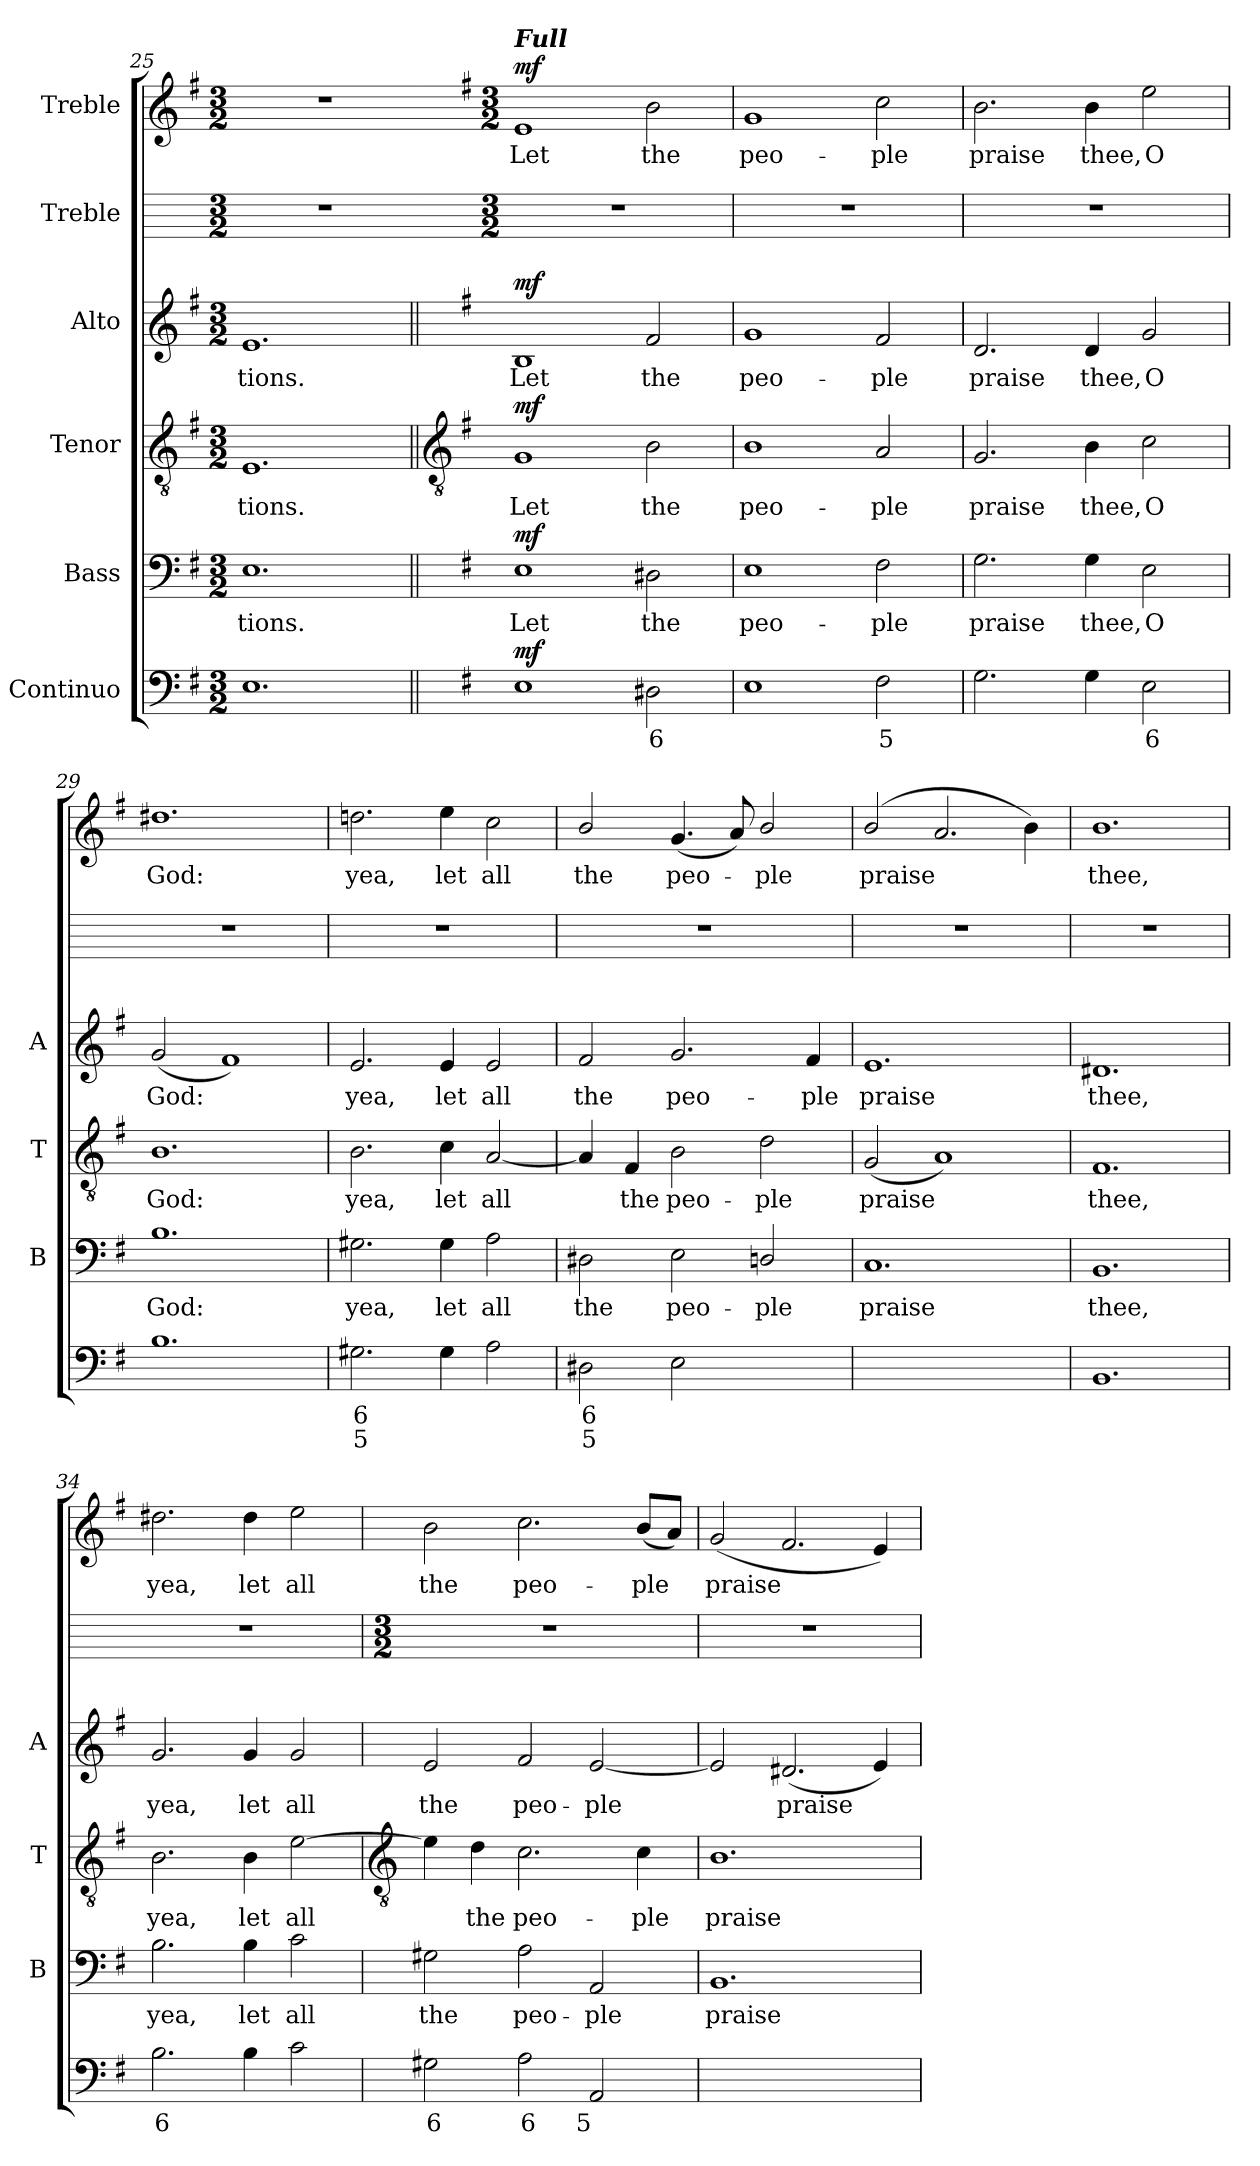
**kern	**text	**text	**dynam	**kern	**text	**dynam	**kern	**text	**dynam	**kern	**text	**dynam	**kern	**kern	**text	**dynam
*part6	*part6	*part6	*part6	*part5	*part5	*part5	*part4	*part4	*part4	*part3	*part3	*part3	*part2	*part1	*part1	*part1
*staff6	*staff6	*staff6	*staff6	*staff5	*staff5	*staff5	*staff4	*staff4	*staff4	*staff3	*staff3	*staff3	*staff2	*staff1	*staff1	*staff1
*I"Continuo	*	*	*	*I"Bass	*	*	*I"Tenor	*	*	*I"Alto	*	*	*I"Treble	*I"Treble	*	*
*	*	*	*	*I'B	*	*	*I'T	*	*	*I'A	*	*	*	*	*	*
*clefF4	*	*	*	*clefF4	*	*	*clefGv2	*	*	*clefG2	*	*	*	*clefG2	*	*
*k[f#]	*	*	*	*k[f#]	*	*	*k[f#]	*	*	*k[f#]	*	*	*	*k[f#]	*	*
*G:	*	*	*	*G:	*	*	*G:	*	*	*G:	*	*	*	*G:	*	*
*M3/2	*	*	*	*M3/2	*	*	*M3/2	*	*	*M3/2	*	*	*M3/2	*M3/2	*	*
=25	=25	=25	=25	=25	=25	=25	=25	=25	=25	=25	=25	=25	=25	=25	=25	=25
!	!	!	!	!	!LO:LY:b	!	!	!LO:LY:b	!	!	!LO:LY:b	!	!	!	!	!
1.E	.	.	.	1.E	-tions.	.	1.E	tions.	.	1.e	tions.	.	1.r	1.r	.	.
!!LO:LB:g=z
=26||	=26	=26	=26	=26||	=26	=26	=26||	=26	=26	=26||	=26	=26	=26	=26	=26	=26
*	*	*	*	*	*	*	*clefGv2	*	*	*	*	*	*	*	*	*
*	*	*	*	*	*	*	*	*	*	*	*	*	*	*k[f#]	*	*
*	*	*	*	*	*	*	*	*	*	*	*	*	*	*G:	*	*
*	*	*	*	*	*	*	*	*	*	*	*	*	*M3/2	*M3/2	*	*
!	!	!	!	!	!	!	!	!	!	!	!	!	!	!LO:TX:a:Bi:t=Full	!	!
!	!	!	!LO:DY:b	!	!LO:LY:b	!LO:DY:b	!	!LO:LY:b	!LO:DY:b	!	!LO:LY:b	!LO:DY:b	!	!	!LO:LY:b	!LO:DY:b
1E	.	.	mf	1E	Let	mf	1G	Let	mf	1B	Let	mf	1.r	1e	Let	mf
!	!LO:LY:b	!	!	!	!LO:LY:b	!	!	!LO:LY:b	!	!	!LO:LY:b	!	!	!	!LO:LY:b	!
2D#X	6	.	.	2D#X	the	.	2B	the	.	2f#	the	.	.	2b	the	.
=27	=27	=27	=27	=27	=27	=27	=27	=27	=27	=27	=27	=27	=27	=27	=27	=27
!	!	!	!	!	!LO:LY:b	!	!	!LO:LY:b	!	!	!LO:LY:b	!	!	!	!LO:LY:b	!
1E	.	.	.	1E	peo-	.	1B	peo-	.	1g	peo-	.	1.r	1g	peo-	.
!	!LO:LY:b	!	!	!	!LO:LY:b	!	!	!LO:LY:b	!	!	!LO:LY:b	!	!	!	!LO:LY:b	!
2F#	5	.	.	2F#	-ple	.	2A	-ple	.	2f#	-ple	.	.	2cc	-ple	.
=28	=28	=28	=28	=28	=28	=28	=28	=28	=28	=28	=28	=28	=28	=28	=28	=28
!	!	!	!	!	!LO:LY:b	!	!	!LO:LY:b	!	!	!LO:LY:b	!	!	!	!LO:LY:b	!
2.G	.	.	.	2.G	praise	.	2.G	praise	.	2.d	praise	.	1.r	2.b	praise	.
!	!	!	!	!	!LO:LY:b	!	!	!LO:LY:b	!	!	!LO:LY:b	!	!	!	!LO:LY:b	!
4G	.	.	.	4G	thee,	.	4B	thee,	.	4d	thee,	.	.	4b	thee,	.
!	!LO:LY:b	!	!	!	!LO:LY:b	!	!	!LO:LY:b	!	!	!LO:LY:b	!	!	!	!LO:LY:b	!
2E	6	.	.	2E	O	.	2c	O	.	2g	O	.	.	2ee	O	.
=29	=29	=29	=29	=29	=29	=29	=29	=29	=29	=29	=29	=29	=29	=29	=29	=29
!	!	!	!	!	!LO:LY:b	!	!	!LO:LY:b	!	!	!LO:LY:b	!	!	!	!LO:LY:b	!
1.B	.	.	.	1.B	God:	.	1.B	God:	.	(<2g	God:	.	1.r	1.dd#X	God:	.
.	.	.	.	.	.	.	.	.	.	1f#)	.	.	.	.	.	.
=30	=30	=30	=30	=30	=30	=30	=30	=30	=30	=30	=30	=30	=30	=30	=30	=30
!	!LO:LY:b	!LO:LY:b	!	!	!LO:LY:b	!	!	!LO:LY:b	!	!	!LO:LY:b	!	!	!	!LO:LY:b	!
2.G#X	6	5	.	2.G#X	yea,	.	2.B	yea,	.	2.e	yea,	.	1.r	2.ddn	yea,	.
!	!	!	!	!	!LO:LY:b	!	!	!LO:LY:b	!	!	!LO:LY:b	!	!	!	!LO:LY:b	!
4G#	.	.	.	4G#	let	.	4c	let	.	4e	let	.	.	4ee	let	.
!	!	!	!	!	!LO:LY:b	!	!	!LO:LY:b	!	!	!LO:LY:b	!	!	!	!LO:LY:b	!
2A	.	.	.	2A	all	.	[2A	all	.	2e	all	.	.	2cc	all	.
=31	=31	=31	=31	=31	=31	=31	=31	=31	=31	=31	=31	=31	=31	=31	=31	=31
!	!LO:LY:b	!LO:LY:b	!	!	!LO:LY:b	!	!	!	!	!	!LO:LY:b	!	!	!	!LO:LY:b	!
2D#X	6	5	.	2D#X	the	.	4A]	.	.	2f#	the	.	1.r	2b/	the	.
!	!	!	!	!	!	!	!	!LO:LY:b	!	!	!	!	!	!	!	!
.	.	.	.	.	.	.	4F#	the	.	.	.	.	.	.	.	.
!	!	!	!	!	!LO:LY:b	!	!	!LO:LY:b	!	!	!LO:LY:b	!	!	!	!LO:LY:b	!
2E	.	.	.	2E	peo-	.	2B	peo-	.	2.g	peo-	.	.	(<4.g	peo-	.
.	.	.	.	.	.	.	.	.	.	.	.	.	.	8a)	.	.
!	!LO:LY:b	!LO:LY:b	!	!	!LO:LY:b	!	!	!LO:LY:b	!	!	!	!	!	!	!LO:LY:b	!
[4Dn/yy	6	4	.	2Dn/	-ple	.	2d	-ple	.	.	.	.	.	2b/	ple	.
!	!	!LO:LY:b	!	!	!	!	!	!	!	!	!LO:LY:b	!	!	!	!	!
4Dyy]	.	3	.	.	.	.	.	.	.	4f#	-ple	.	.	.	.	.
=32	=32	=32	=32	=32	=32	=32	=32	=32	=32	=32	=32	=32	=32	=32	=32	=32
!	!LO:LY:b	!	!	!	!LO:LY:b	!	!	!LO:LY:b	!	!	!LO:LY:b	!	!	!	!LO:LY:b	!
[2Cyy	7	.	.	1.C	praise	.	(<2G	praise	.	1.e	praise	.	1.r	(<2b/	praise	.
!	!LO:LY:b	!	!	!	!	!	!	!	!	!	!	!	!	!	!	!
1Cyy]	6	.	.	.	.	.	1A)	.	.	.	.	.	.	2.a	.	.
.	.	.	.	.	.	.	.	.	.	.	.	.	.	4b)	.	.
=33	=33	=33	=33	=33	=33	=33	=33	=33	=33	=33	=33	=33	=33	=33	=33	=33
!	!	!	!	!	!LO:LY:b	!	!	!LO:LY:b	!	!	!LO:LY:b	!	!	!	!LO:LY:b	!
1.BB	.	.	.	1.BB	thee,	.	1.F#	thee,	.	1.d#X	thee,	.	1.r	1.b	thee,	.
=34	=34	=34	=34	=34	=34	=34	=34	=34	=34	=34	=34	=34	=34	=34	=34	=34
!	!LO:LY:b	!	!	!	!LO:LY:b	!	!	!LO:LY:b	!	!	!LO:LY:b	!	!	!	!LO:LY:b	!
2.B	6	.	.	2.B	yea,	.	2.B	yea,	.	2.g	yea,	.	1.r	2.dd#X	yea,	.
!	!	!	!	!	!LO:LY:b	!	!	!LO:LY:b	!	!	!LO:LY:b	!	!	!	!LO:LY:b	!
4B	.	.	.	4B	let	.	4B	let	.	4g	let	.	.	4dd#	let	.
!	!	!	!	!	!LO:LY:b	!	!	!LO:LY:b	!	!	!LO:LY:b	!	!	!	!LO:LY:b	!
2c	.	.	.	2c	all	.	[2e	all	.	2g	all	.	.	2ee	all	.
!!LO:LB:g=z
=35	=35	=35	=35	=35	=35	=35	=35	=35	=35	=35	=35	=35	=35	=35	=35	=35
*	*	*	*	*	*	*	*clefGv2	*	*	*	*	*	*	*	*	*
*	*	*	*	*	*	*	*	*	*	*	*	*	*M3/2	*	*	*
!	!LO:LY:b	!	!	!	!LO:LY:b	!	!	!	!	!	!LO:LY:b	!	!	!	!LO:LY:b	!
2G#X	6	.	.	2G#X	the	.	4e]	.	.	2e	the	.	1.r	2b	the	.
!	!	!	!	!	!	!	!	!LO:LY:b	!	!	!	!	!	!	!	!
.	.	.	.	.	.	.	4d	the	.	.	.	.	.	.	.	.
!	!LO:LY:b	!	!	!	!LO:LY:b	!	!	!LO:LY:b	!	!	!LO:LY:b	!	!	!	!LO:LY:b	!
2A	6	.	.	2A	peo-	.	2.c	peo-	.	2f#	peo-	.	.	2.cc	peo-	.
!	!LO:LY:b	!	!	!	!LO:LY:b	!	!	!	!	!	!LO:LY:b	!	!	!	!	!
2AA	5	.	.	2AA	-ple	.	.	.	.	[2e	-ple	.	.	.	.	.
!	!	!	!	!	!	!	!	!LO:LY:b	!	!	!	!	!	!	!LO:LY:b	!
.	.	.	.	.	.	.	4c	-ple	.	.	.	.	.	(<8bL	-ple	.
.	.	.	.	.	.	.	.	.	.	.	.	.	.	8aJ)	.	.
=36	=36	=36	=36	=36	=36	=36	=36	=36	=36	=36	=36	=36	=36	=36	=36	=36
!	!LO:LY:b	!LO:LY:b	!	!	!LO:LY:b	!	!	!LO:LY:b	!	!	!	!	!	!	!LO:LY:b	!
[2BByy	6	4	.	1.BB	praise	.	1.B	praise	.	2e]	.	.	1.r	(<2g	praise	.
!	!LO:LY:b	!LO:LY:b	!	!	!	!	!	!	!	!	!LO:LY:b	!	!	!	!	!
1BByy]	5	3	.	.	.	.	.	.	.	(<2.d#X	praise	.	.	2.f#	.	.
.	.	.	.	.	.	.	.	.	.	4e)	.	.	.	4e)	.	.
=	=	=	=	=	=	=	=	=	=	=	=	=	=	=	=	=
*-	*-	*-	*-	*-	*-	*-	*-	*-	*-	*-	*-	*-	*-	*-	*-	*-
